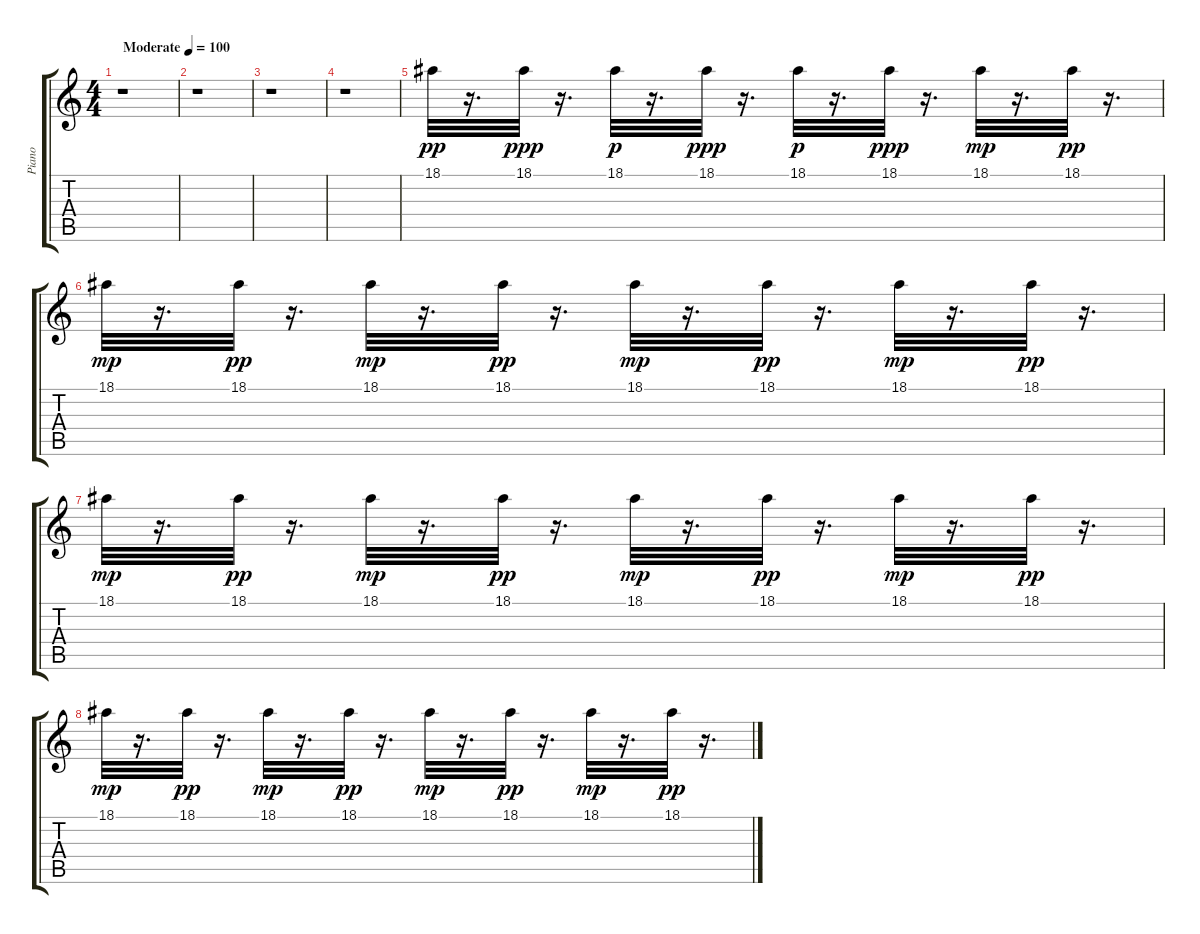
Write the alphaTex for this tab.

\track ("Piano" "Piano") {instrument acousticgrandpiano}
\staff {score tabs}
\tuning (E4 B3 G3 D3 A2 E2) {hide}
\ts (4 4)
\tempo (100 "Moderate")
\clef g2
\ks c
r.1{dy pp instrument acousticgrandpiano} |
r.1 |
r.1 |
r.1 |
18.1.32{volume 12 instrument acousticgrandpiano} r.16{d} 18.1.32{dy ppp} r.16{d} 18.1.32{dy p} r.16{d} 18.1.32{dy ppp} r.16{d} 18.1.32{dy p} r.16{d} 18.1.32{dy ppp} r.16{d} 18.1.32{dy mp} r.16{d} 18.1.32{dy pp} r.16{d} |
18.1.32{dy mp} r.16{d} 18.1.32{dy pp} r.16{d} 18.1.32{dy mp} r.16{d} 18.1.32{dy pp} r.16{d} 18.1.32{dy mp} r.16{d} 18.1.32{dy pp} r.16{d} 18.1.32{dy mp} r.16{d} 18.1.32{dy pp} r.16{d} |
18.1.32{dy mp} r.16{d} 18.1.32{dy pp} r.16{d} 18.1.32{dy mp} r.16{d} 18.1.32{dy pp} r.16{d} 18.1.32{dy mp} r.16{d} 18.1.32{dy pp} r.16{d} 18.1.32{dy mp} r.16{d} 18.1.32{dy pp} r.16{d} |
18.1.32{dy mp} r.16{d} 18.1.32{dy pp} r.16{d} 18.1.32{dy mp} r.16{d} 18.1.32{dy pp} r.16{d} 18.1.32{dy mp} r.16{d} 18.1.32{dy pp} r.16{d} 18.1.32{dy mp} r.16{d} 18.1.32{dy pp} r.16{d}
